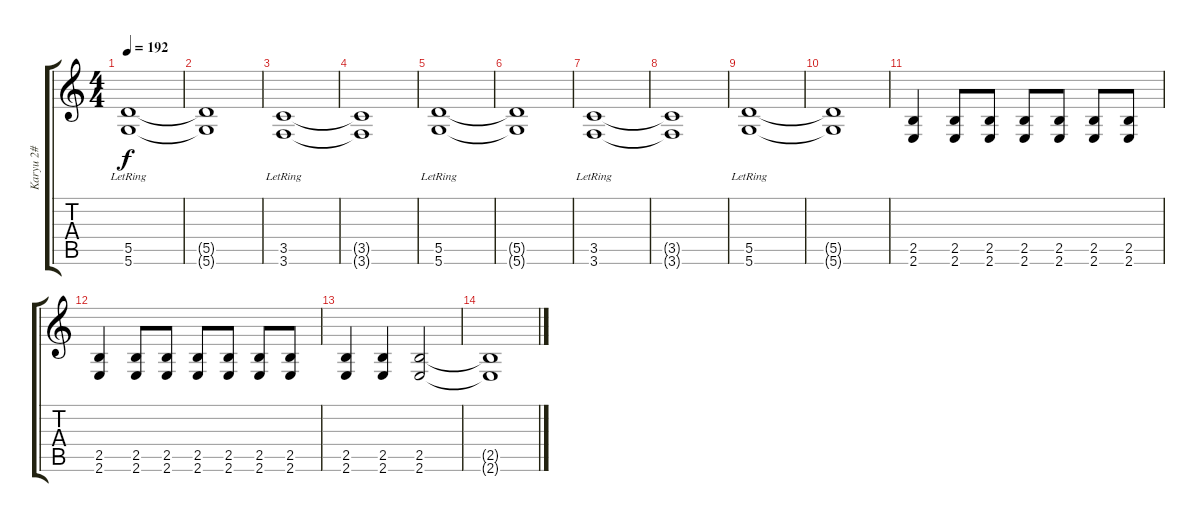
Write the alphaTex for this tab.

\track ("Karyu 2#" "Karyu 2#") {instrument distortionguitar}
\staff {score tabs}
\tuning (E4 B3 G3 D3 A2 D2) {hide}
\ts (4 4)
\tempo 192
\clef g2
\ks c
(5.5{lr} 5.6{lr}).1{dy f} |
(5.5{t} 5.6{t}).1 |
(3.5{lr} 3.6{lr}).1 |
(3.5{t} 3.6{t}).1 |
(5.5{lr} 5.6{lr}).1 |
(5.5{t} 5.6{t}).1 |
(3.5{lr} 3.6{lr}).1 |
(3.5{t} 3.6{t}).1 |
(5.5{lr} 5.6{lr}).1 |
(5.5{t} 5.6{t}).1 |
(2.5 2.6).4 (2.5 2.6).8 (2.5 2.6).8 (2.5 2.6).8 (2.5 2.6).8 (2.5 2.6).8 (2.5 2.6).8 |
(2.5 2.6).4 (2.5 2.6).8 (2.5 2.6).8 (2.5 2.6).8 (2.5 2.6).8 (2.5 2.6).8 (2.5 2.6).8 |
(2.5 2.6).4 (2.5 2.6).4 (2.5 2.6).2 |
(2.5{t} 2.6{t}).1
